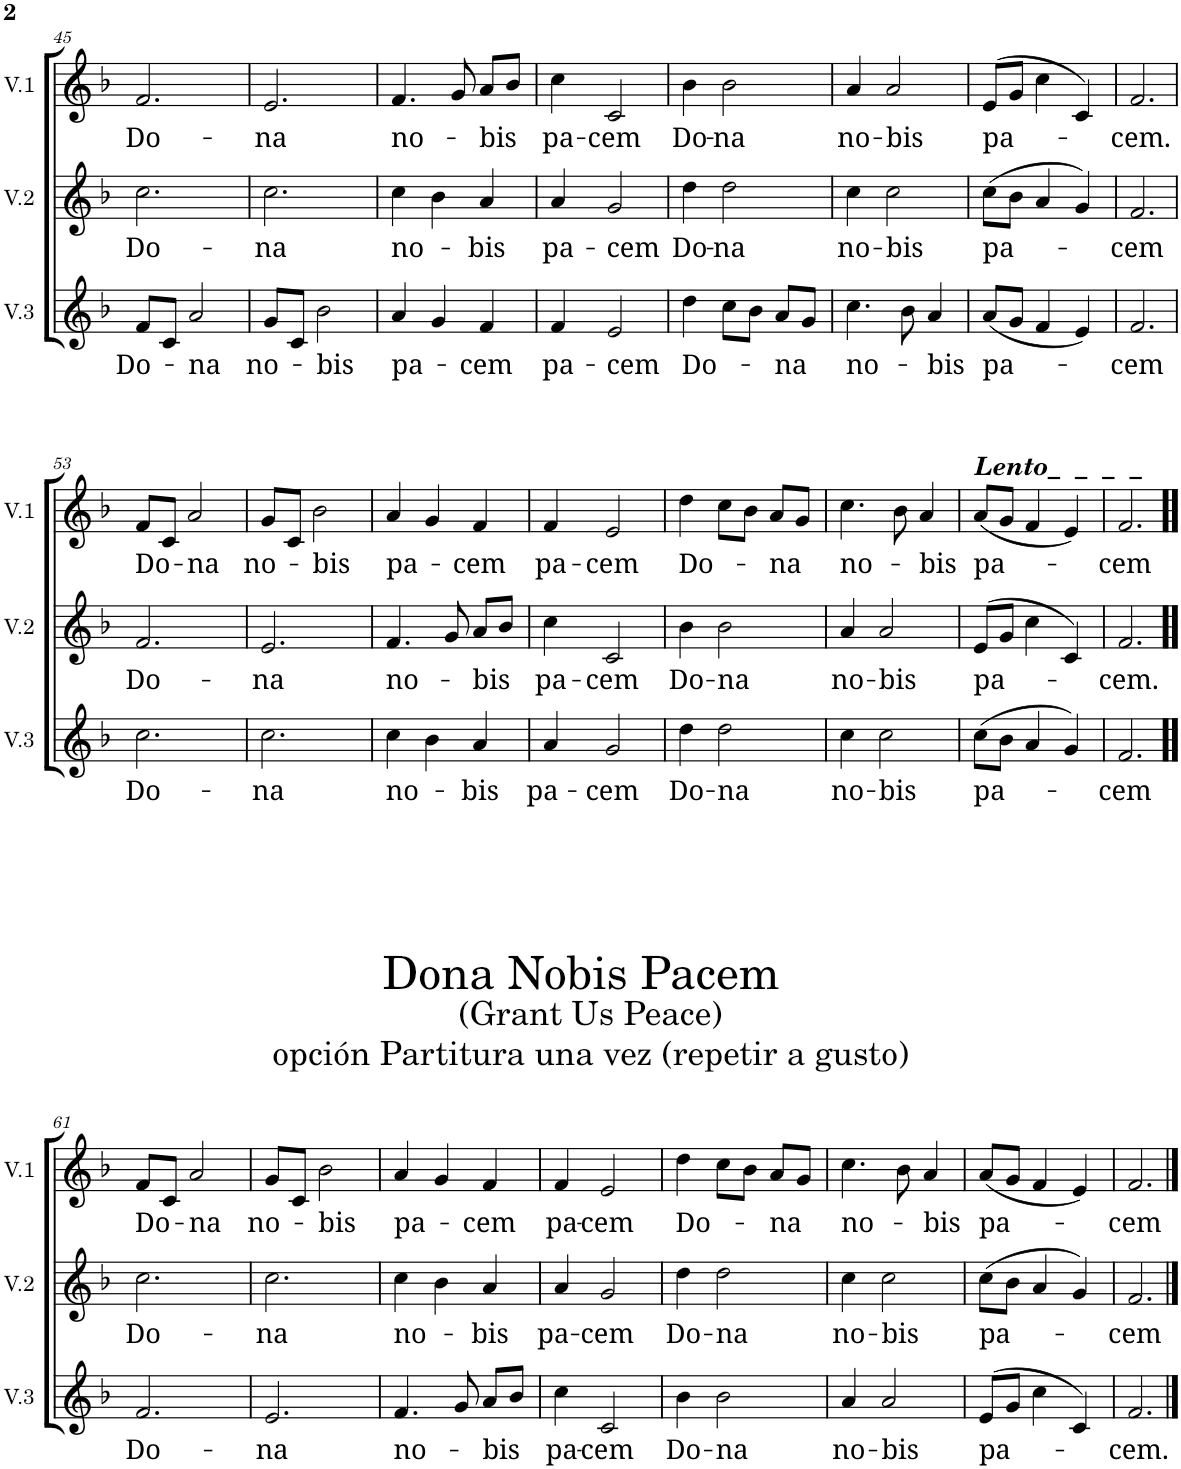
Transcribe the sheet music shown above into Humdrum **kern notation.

**kern	**text	**kern	**text	**kern	**text
*part3	*part3	*part2	*part2	*part1	*part1
*staff3	*staff3	*staff2	*staff2	*staff1	*staff1
*I"V.3	*	*I"V.2	*	*I"intro.	*
*I'V.3	*	*I'V.2	*	*	*
!!LO:PB:g=z
*clefG2	*	*clefG2	*	*clefG2	*
*k[b-]	*	*k[b-]	*	*k[b-]	*
*M3/4	*	*M3/4	*	*M3/4	*
=45	=45	=45	=45	=45	=45
!	!LO:LY:b	!	!LO:LY:b	!	!LO:LY:b
8f/L	Do-	2.cc\	Do-	2.f/	Do-
8c/J	.	.	.	.	.
!	!LO:LY:b	!	!	!	!
2a/	-na	.	.	.	.
=46	=46	=46	=46	=46	=46
!	!LO:LY:b	!	!LO:LY:b	!	!LO:LY:b
8g/L	no-	2.cc\	-na	2.e/	-na
8c/J	.	.	.	.	.
!	!LO:LY:b	!	!	!	!
2b-\	-bis	.	.	.	.
=47	=47	=47	=47	=47	=47
!	!LO:LY:b	!	!LO:LY:b	!	!LO:LY:b
4a/	pa-	4cc\	no-	4.f/	no-
4g/	.	4b-\	.	.	.
.	.	.	.	8g/	.
!	!LO:LY:b	!	!LO:LY:b	!	!LO:LY:b
4f/	-cem	4a/	-bis	8a/L	-bis
.	.	.	.	8b-/J	.
=48	=48	=48	=48	=48	=48
!	!LO:LY:b	!	!LO:LY:b	!	!LO:LY:b
4f/	pa-	4a/	pa-	4cc\	pa-
!	!LO:LY:b	!	!LO:LY:b	!	!LO:LY:b
2e/	-cem	2g/	-cem	2c/	-cem
=49	=49	=49	=49	=49	=49
!	!LO:LY:b	!	!LO:LY:b	!	!LO:LY:b
4dd\	Do-	4dd\	Do-	4b-\	Do-
!	!	!	!LO:LY:b	!	!LO:LY:b
8cc\L	.	2dd\	-na	2b-\	-na
8b-\J	.	.	.	.	.
!	!LO:LY:b	!	!	!	!
8a/L	-na	.	.	.	.
8g/J	.	.	.	.	.
=50	=50	=50	=50	=50	=50
!	!LO:LY:b	!	!LO:LY:b	!	!LO:LY:b
4.cc\	no-	4cc\	no-	4a/	no-
!	!	!	!LO:LY:b	!	!LO:LY:b
.	.	2cc\	-bis	2a/	-bis
8b-\	.	.	.	.	.
!	!LO:LY:b	!	!	!	!
4a/	-bis	.	.	.	.
=51	=51	=51	=51	=51	=51
!	!LO:LY:b	!	!LO:LY:b	!	!LO:LY:b
(8a/L	pa-	(8cc\L	pa-	(8e/L	pa-
8g/J	.	8b-\J	.	8g/J	.
4f/	.	4a/	.	4cc\	.
4e/)	.	4g/)	.	4c/)	.
=52	=52	=52	=52	=52	=52
!	!LO:LY:b	!	!LO:LY:b	!	!LO:LY:b
2.f/	-cem	2.f/	-cem	2.f/	-cem.
!!LO:LB:g=z
=53	=53	=53	=53	=53	=53
!	!LO:LY:b	!	!LO:LY:b	!	!LO:LY:b
2.cc\	Do-	2.f/	Do-	8f/L	Do-
.	.	.	.	8c/J	.
!	!	!	!	!	!LO:LY:b
.	.	.	.	2a/	-na
=54	=54	=54	=54	=54	=54
!	!LO:LY:b	!	!LO:LY:b	!	!LO:LY:b
2.cc\	-na	2.e/	-na	8g/L	no-
.	.	.	.	8c/J	.
!	!	!	!	!	!LO:LY:b
.	.	.	.	2b-\	-bis
=55	=55	=55	=55	=55	=55
!	!LO:LY:b	!	!LO:LY:b	!	!LO:LY:b
4cc\	no-	4.f/	no-	4a/	pa-
4b-\	.	.	.	4g/	.
.	.	8g/	.	.	.
!	!LO:LY:b	!	!LO:LY:b	!	!LO:LY:b
4a/	-bis	8a/L	-bis	4f/	-cem
.	.	8b-/J	.	.	.
=56	=56	=56	=56	=56	=56
!	!LO:LY:b	!	!LO:LY:b	!	!LO:LY:b
4a/	pa-	4cc\	pa-	4f/	pa-
!	!LO:LY:b	!	!LO:LY:b	!	!LO:LY:b
2g/	-cem	2c/	-cem	2e/	-cem
=57	=57	=57	=57	=57	=57
!	!LO:LY:b	!	!LO:LY:b	!	!LO:LY:b
4dd\	Do-	4b-\	Do-	4dd\	Do-
!	!LO:LY:b	!	!LO:LY:b	!	!
2dd\	-na	2b-\	-na	8cc\L	.
.	.	.	.	8b-\J	.
!	!	!	!	!	!LO:LY:b
.	.	.	.	8a/L	-na
.	.	.	.	8g/J	.
=58	=58	=58	=58	=58	=58
!	!LO:LY:b	!	!LO:LY:b	!	!LO:LY:b
4cc\	no-	4a/	no-	4.cc\	no-
!	!LO:LY:b	!	!LO:LY:b	!	!
2cc\	-bis	2a/	-bis	.	.
.	.	.	.	8b-\	.
!	!	!	!	!	!LO:LY:b
.	.	.	.	4a/	-bis
=59	=59	=59	=59	=59	=59
!	!	!	!	!LO:TX:a:Bi:t=Lento_  _  _  _	!
!	!LO:LY:b	!	!LO:LY:b	!	!LO:LY:b
(8cc\L	pa-	(8e/L	pa-	(8a/L	pa-
8b-\J	.	8g/J	.	8g/J	.
4a/	.	4cc\	.	4f/	.
4g/)	.	4c/)	.	4e/)	.
=60	=60	=60	=60	=60	=60
!	!LO:LY:b	!	!LO:LY:b	!	!LO:LY:b
2.f/	-cem	2.f/	-cem.	2.f/	-cem
!!LO:LB:g=z
=61!!	=61!!	=61!!	=61!!	=61!!	=61!!
!	!LO:LY:b	!	!LO:LY:b	!	!LO:LY:b
2.f/	Do-	2.cc\	Do-	8f/L	Do-
.	.	.	.	8c/J	.
!	!	!	!	!	!LO:LY:b
.	.	.	.	2a/	-na
=62	=62	=62	=62	=62	=62
!	!LO:LY:b	!	!LO:LY:b	!	!LO:LY:b
2.e/	-na	2.cc\	-na	8g/L	no-
.	.	.	.	8c/J	.
!	!	!	!	!	!LO:LY:b
.	.	.	.	2b-\	-bis
=63	=63	=63	=63	=63	=63
!	!LO:LY:b	!	!LO:LY:b	!	!LO:LY:b
4.f/	no-	4cc\	no-	4a/	pa-
.	.	4b-\	.	4g/	.
8g/	.	.	.	.	.
!	!LO:LY:b	!	!LO:LY:b	!	!LO:LY:b
8a/L	-bis	4a/	-bis	4f/	-cem
8b-/J	.	.	.	.	.
=64	=64	=64	=64	=64	=64
!	!LO:LY:b	!	!LO:LY:b	!	!LO:LY:b
4cc\	pa-	4a/	pa-	4f/	pa-
!	!LO:LY:b	!	!LO:LY:b	!	!LO:LY:b
2c/	-cem	2g/	-cem	2e/	-cem
=65	=65	=65	=65	=65	=65
!	!LO:LY:b	!	!LO:LY:b	!	!LO:LY:b
4b-\	Do-	4dd\	Do-	4dd\	Do-
!	!LO:LY:b	!	!LO:LY:b	!	!
2b-\	-na	2dd\	-na	8cc\L	.
.	.	.	.	8b-\J	.
!	!	!	!	!	!LO:LY:b
.	.	.	.	8a/L	-na
.	.	.	.	8g/J	.
=66	=66	=66	=66	=66	=66
!	!LO:LY:b	!	!LO:LY:b	!	!LO:LY:b
4a/	no-	4cc\	no-	4.cc\	no-
!	!LO:LY:b	!	!LO:LY:b	!	!
2a/	-bis	2cc\	-bis	.	.
.	.	.	.	8b-\	.
!	!	!	!	!	!LO:LY:b
.	.	.	.	4a/	-bis
=67	=67	=67	=67	=67	=67
!	!LO:LY:b	!	!LO:LY:b	!	!LO:LY:b
(8e/L	pa-	(8cc\L	pa-	(8a/L	pa-
8g/J	.	8b-\J	.	8g/J	.
4cc\	.	4a/	.	4f/	.
4c/)	.	4g/)	.	4e/)	.
=68	=68	=68	=68	=68	=68
!	!LO:LY:b	!	!LO:LY:b	!	!LO:LY:b
2.f/	-cem.	2.f/	-cem	2.f/	-cem
==	==	==	==	==	==
*-	*-	*-	*-	*-	*-
